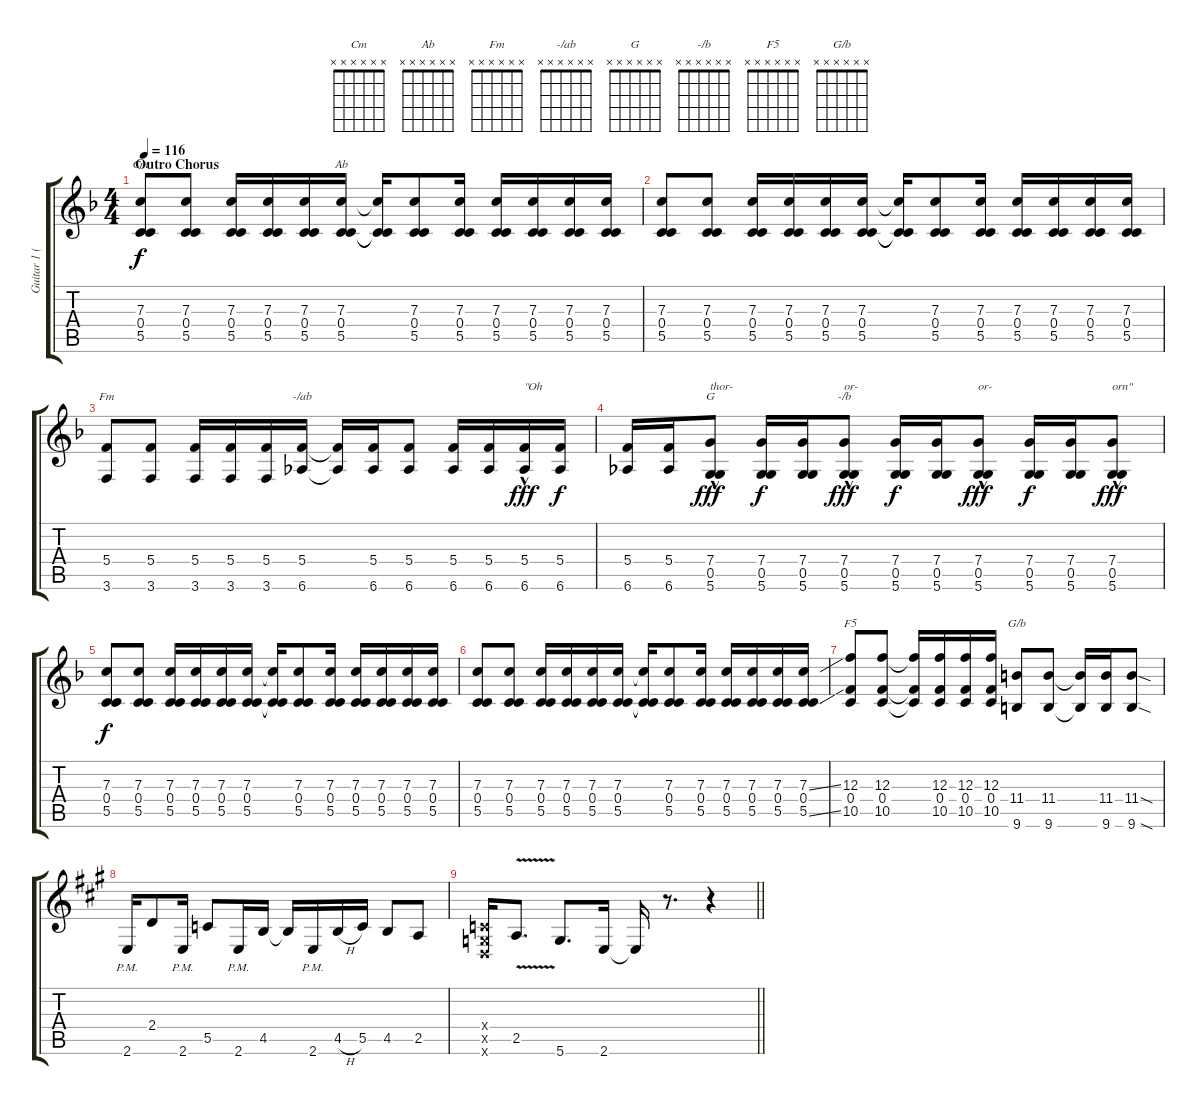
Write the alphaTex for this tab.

\track ("Guitar 1 (left side)" "Guitar 1 (") {instrument overdrivenguitar}
\staff {score tabs}
\tuning (D4 A3 F3 C3 G2 D2) {hide}
\chord ("Cm" x x x x x x)
\chord ("Ab" x x x x x x)
\chord ("Fm" x x x x x x)
\chord ("-/ab" x x x x x x)
\chord ("G" x x x x x x)
\chord ("-/b" x x x x x x)
\chord ("F5" x x x x x x)
\chord ("G/b" x x x x x x)
\ts (4 4)
\section ("" "Outro Chorus")
\tempo 116
\clef g2
\ks dminor
(7.3 0.4 5.5).8{ch "Cm" dy f balance 8} (7.3 0.4 5.5).8 (7.3 0.4 5.5).16 (7.3 0.4 5.5).16 (7.3 0.4 5.5).16 (7.3 0.4 5.5).16{ch "Ab"} (7.3{t} 0.4{t} 5.5{t}).16 (7.3 0.4 5.5).8 (7.3 0.4 5.5).16 (7.3 0.4 5.5).16 (7.3 0.4 5.5).16 (7.3 0.4 5.5).16 (7.3 0.4 5.5).16 |
(7.3 0.4 5.5).8 (7.3 0.4 5.5).8 (7.3 0.4 5.5).16 (7.3 0.4 5.5).16 (7.3 0.4 5.5).16 (7.3 0.4 5.5).16 (7.3{t} 0.4{t} 5.5{t}).16 (7.3 0.4 5.5).8 (7.3 0.4 5.5).16 (7.3 0.4 5.5).16 (7.3 0.4 5.5).16 (7.3 0.4 5.5).16 (7.3 0.4 5.5).16 |
(5.4 3.6).8{ch "Fm"} (5.4 3.6).8 (5.4 3.6).16 (5.4 3.6).16 (5.4 3.6).16 (5.4 6.6).16{ch "-/ab"} (5.4{t} 6.6{t}).16 (5.4 6.6).16 (5.4 6.6).8 (5.4 6.6).16 (5.4 6.6).16 (5.4{hac} 6.6{hac}).16{txt "\"Oh" dy fff} (5.4 6.6).16{dy f} |
(5.4 6.6).16 (5.4 6.6).16 (7.4{hac} 0.5{hac} 5.6{hac}).8{ch "G" txt "thor-" dy fff} (7.4 0.5 5.6).16{dy f} (7.4 0.5 5.6).16 (7.4{hac} 0.5{hac} 5.6{hac}).8{ch "-/b" txt "or-" dy fff} (7.4 0.5 5.6).16{dy f} (7.4 0.5 5.6).16 (7.4{hac} 0.5{hac} 5.6{hac}).8{txt "or-" dy fff} (7.4 0.5 5.6).16{dy f} (7.4 0.5 5.6).16 (7.4{hac} 0.5{hac} 5.6{hac}).8{txt "orn\"" dy fff} |
(7.3 0.4 5.5).8{dy f} (7.3 0.4 5.5).8 (7.3 0.4 5.5).16 (7.3 0.4 5.5).16 (7.3 0.4 5.5).16 (7.3 0.4 5.5).16 (7.3{t} 0.4{t} 5.5{t}).16 (7.3 0.4 5.5).8 (7.3 0.4 5.5).16 (7.3 0.4 5.5).16 (7.3 0.4 5.5).16 (7.3 0.4 5.5).16 (7.3 0.4 5.5).16 |
(7.3 0.4 5.5).8 (7.3 0.4 5.5).8 (7.3 0.4 5.5).16 (7.3 0.4 5.5).16 (7.3 0.4 5.5).16 (7.3 0.4 5.5).16 (7.3{t} 0.4{t} 5.5{t}).16 (7.3 0.4 5.5).8 (7.3 0.4 5.5).16 (7.3 0.4 5.5).16 (7.3 0.4 5.5).16 (7.3 0.4 5.5).16 (7.3{ss} 0.4 5.5{ss}).16 |
(12.3 0.4 10.5).8{ch "F5"} (12.3 0.4 10.5).8 (12.3{t} 0.4{t} 10.5{t}).16 (12.3 0.4 10.5).16 (12.3 0.4 10.5).16 (12.3 0.4 10.5).16 (11.4 9.6).8{ch "G/b"} (11.4 9.6).8 (11.4{t} 9.6{t}).16 (11.4 9.6).16 (11.4{sod} 9.6{sod}).8 |
\ks f#minor
2.6{pm}.16 2.4.8 2.6{pm}.16 5.5.8 2.6{pm}.16 4.5.16 4.5{t}.16 2.6{pm}.16 4.5{h}.16 5.5.16 4.5.8 2.5.8 |
\barLineRight lightlight
(0.4{x} 0.5{x} 0.6{x}).16 2.5{v}.8{d} 5.6.8{d} 2.6.16 2.6{t}.16 r.8{d} r.4
